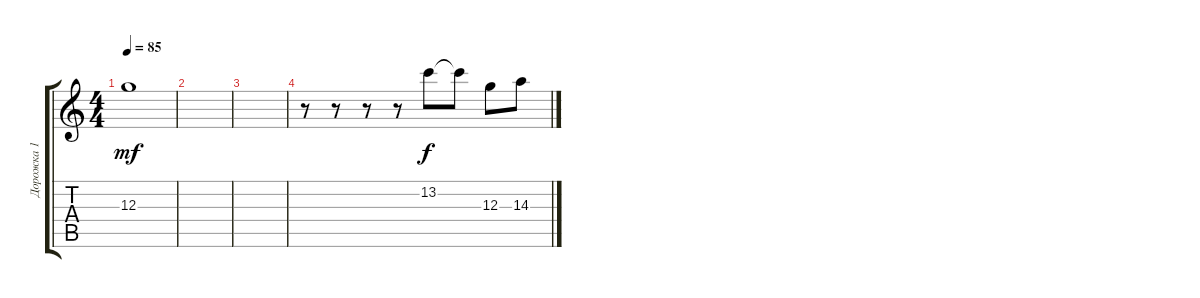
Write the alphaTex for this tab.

\track ("Дорожка 1" "Дорожка 1") {instrument electricguitarjazz}
\staff {score tabs}
\tuning (E4 B3 G3 D3 A2 E2) {hide}
\ts (4 4)
\tempo 85
\clef g2
\ks c
12.3.1{dy mf} |
|
|
r.8 r.8 r.8 r.8 13.2.8{dy f} 13.2{t}.8 12.3.8 14.3.8
